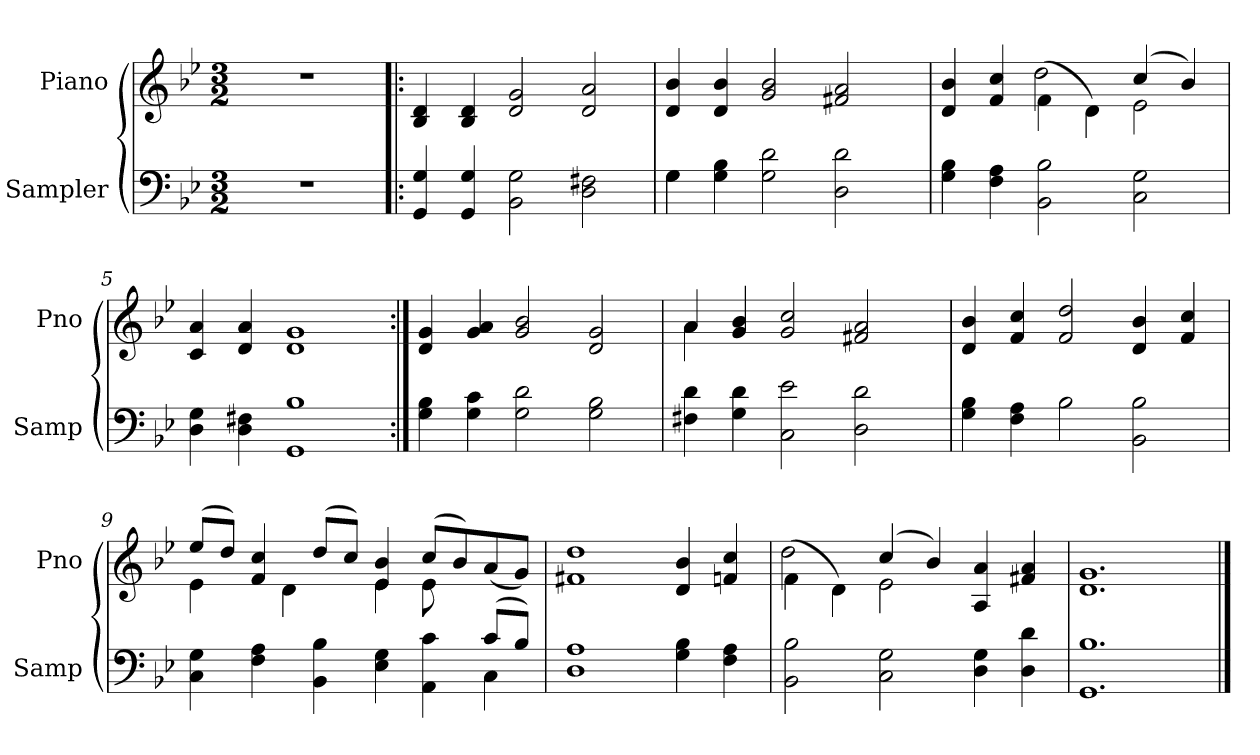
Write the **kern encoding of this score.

**kern	**kern
*part2	*part1
*staff2	*staff1
*I"Sampler	*I"Piano
*I'Samp	*I'Pno
*clefF4	*clefG2
*k[b-e-]	*k[b-e-]
*B-:	*B-:
*M3/2	*M3/2
=1	=1
1.r	1.r
=2!|:	=2!|:
4GG 4G	4B- 4d
4GG 4G	4B- 4d
2BB- 2G	2d 2g
2D 2F#X	2d 2a
=3	=3
*^	*
4G\	4G	4d 4b-
4G 4B-	1ryy	4d 4b-
2G 2d	.	2g 2b-
2D 2d	.	2f#X 2a
.	4ryy	.
*v	*v	*
=4	=4
*	*^
4G 4B-	4d 4b-	2ryy
4F 4A	4f 4cc	.
2BB- 2B-	(4f\	2dd
.	4d\)	.
2C 2G	(4cc/	2e-
.	4b-/)	.
*	*v	*v
=5	=5
4D 4G	4c 4a
4D 4F#X	4d 4a
1GG 1B-	1d 1g
=6:|!	=6:|!
4G 4B-	4d 4g
4G 4c	4g 4a
2G 2d	2g 2b-
2G 2B-	2d 2g
=7	=7
*	*^
4F#X 4d	4a/	4a
4G 4d	4g 4b-	1ryy
2C 2e-	2g 2cc	.
2D 2d	2f#X 2a	.
.	.	4ryy
*	*v	*v
=8	=8
4G 4B-	4d 4b-
4F 4A	4f 4cc
2B-	2f 2dd
2BB- 2B-	4d 4b-
.	4f 4cc
=9	=9
*^	*^
4C 4G	4ryy	(8ee-/L	4e-
.	.	8dd/J)	.
*v	*v	*	*
4F 4A	4f/ 4cc/	8ryy
.	.	4d
4BB- 4B-	(8dd/L	.
.	8cc/J)	8ryy
4E- 4G	4e-/ 4b-/	4e-
4AA 4c	(8cc/L	8e-
.	8b-/)	4.ryy
*^	*	*
(8c/L	4C	(8a/	.
8B-/J)	.	8g/J)	.
*v	*v	*	*
*	*v	*v
=10	=10
1D 1A	1f#X 1dd
4G 4B-	4d 4b-
4F 4A	4fn 4cc
=11	=11
*	*^
2BB- 2B-	(4f\	2dd
.	4d\)	.
2C 2G	(4cc/	2e-
.	4b-/)	.
4D 4G	4A 4a	2ryy
4D 4d	4f#X 4a	.
*	*v	*v
=12	=12
1.GG 1.B-	1.d 1.g
==	==
*-	*-
